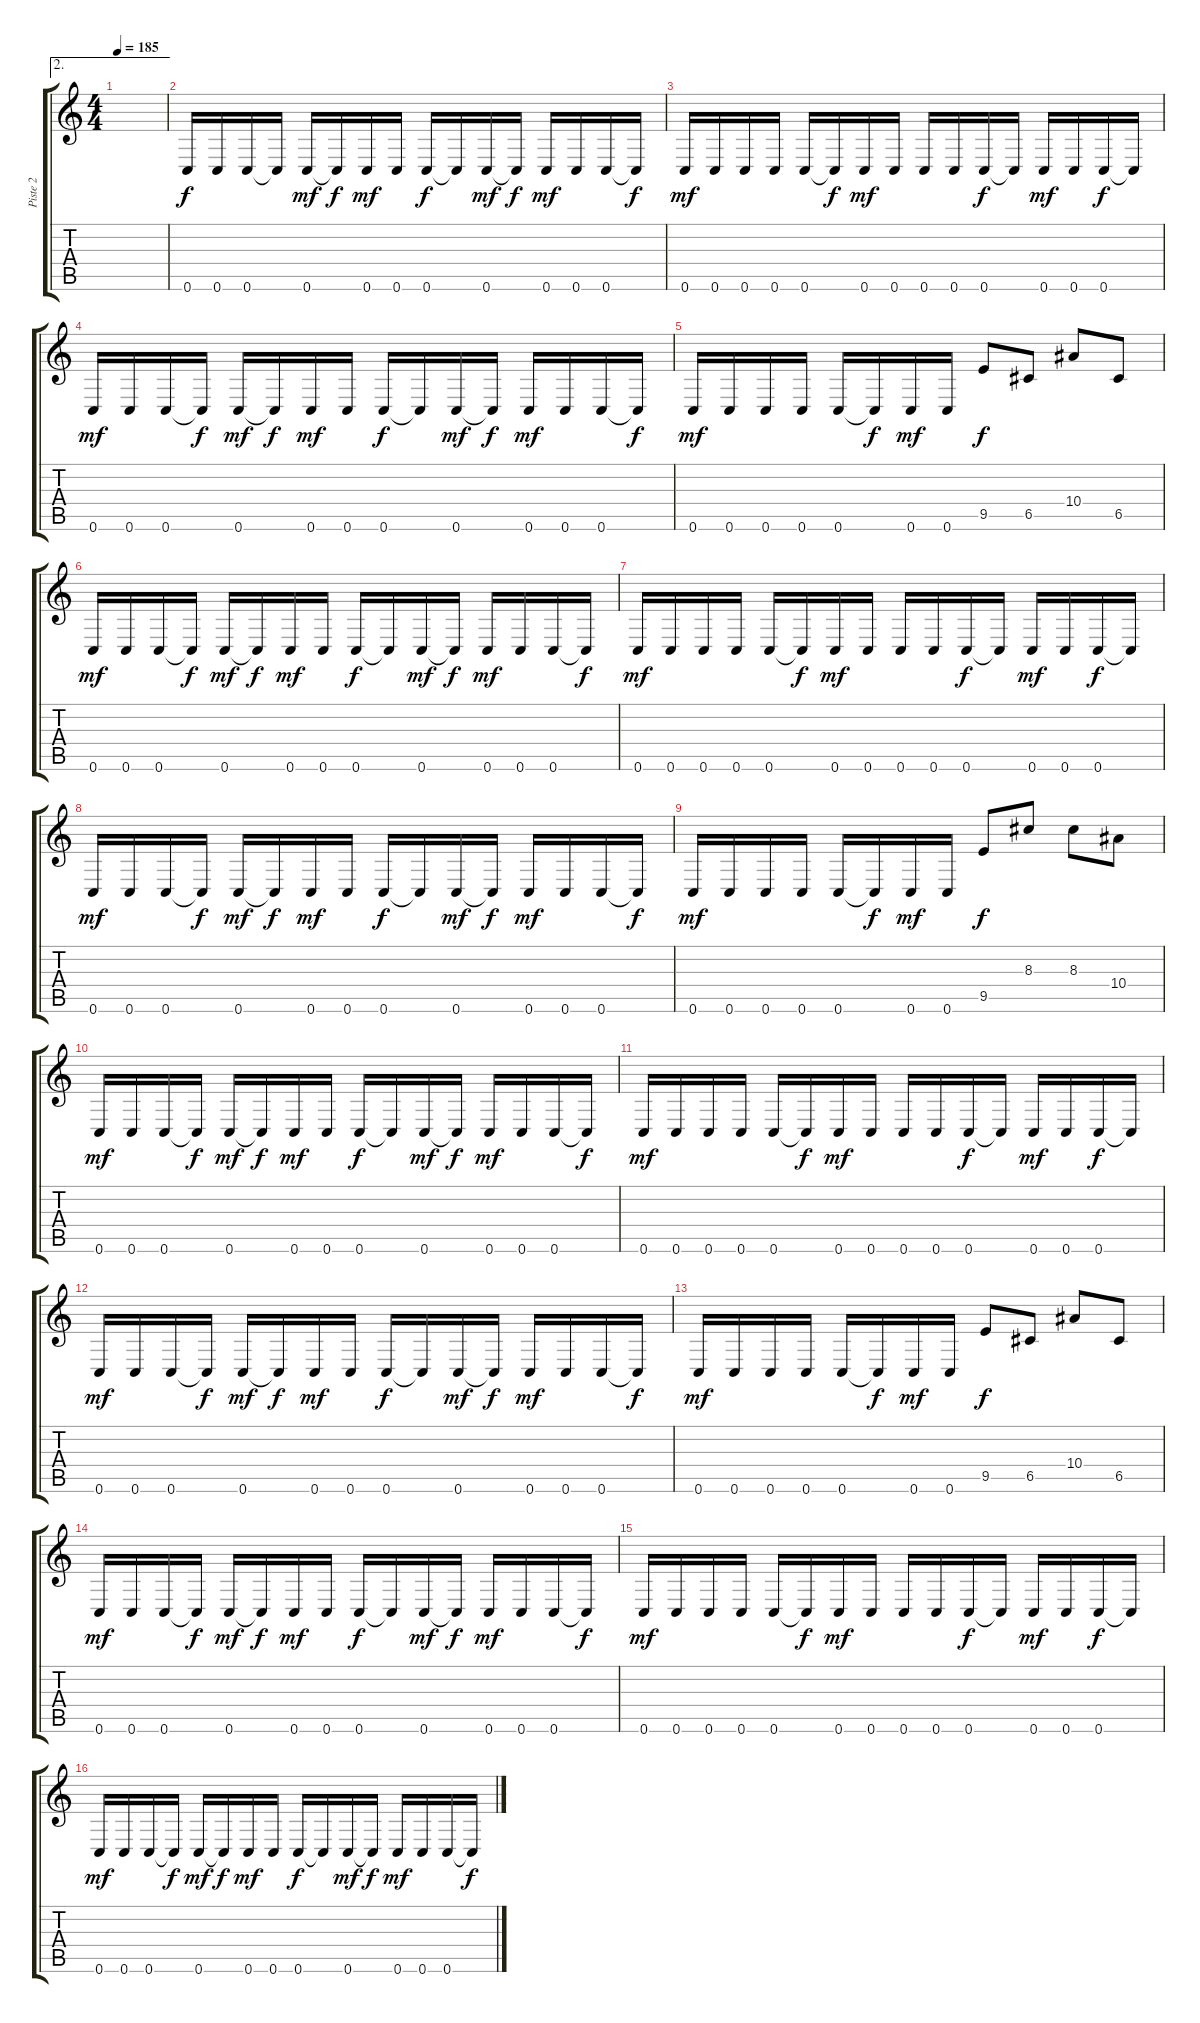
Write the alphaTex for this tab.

\track ("Piste 2" "Piste 2") {instrument distortionguitar}
\staff {score tabs}
\tuning (D4 A3 F3 C3 G2 C2) {hide}
\ae 2
\ts (4 4)
\tempo 185
\clef g2
\ks c
|
0.6.16 0.6.16 0.6.16 0.6{t}.16{dy f} 0.6.16{dy mf} 0.6{t}.16{dy f} 0.6.16{dy mf} 0.6.16 0.6.16{dy f} 0.6{t}.16 0.6.16{dy mf} 0.6{t}.16{dy f} 0.6.16{dy mf} 0.6.16 0.6.16 0.6{t}.16{dy f} |
0.6.16{dy mf} 0.6.16 0.6.16 0.6.16 0.6.16 0.6{t}.16{dy f} 0.6.16{dy mf} 0.6.16 0.6.16 0.6.16 0.6.16{dy f} 0.6{t}.16 0.6.16{dy mf} 0.6.16 0.6.16{dy f} 0.6{t}.16 |
0.6.16{dy mf} 0.6.16 0.6.16 0.6{t}.16{dy f} 0.6.16{dy mf} 0.6{t}.16{dy f} 0.6.16{dy mf} 0.6.16 0.6.16{dy f} 0.6{t}.16 0.6.16{dy mf} 0.6{t}.16{dy f} 0.6.16{dy mf} 0.6.16 0.6.16 0.6{t}.16{dy f} |
0.6.16{dy mf} 0.6.16 0.6.16 0.6.16 0.6.16 0.6{t}.16{dy f} 0.6.16{dy mf} 0.6.16 9.5.8{dy f} 6.5.8 10.4.8 6.5.8 |
0.6.16{dy mf} 0.6.16 0.6.16 0.6{t}.16{dy f} 0.6.16{dy mf} 0.6{t}.16{dy f} 0.6.16{dy mf} 0.6.16 0.6.16{dy f} 0.6{t}.16 0.6.16{dy mf} 0.6{t}.16{dy f} 0.6.16{dy mf} 0.6.16 0.6.16 0.6{t}.16{dy f} |
0.6.16{dy mf} 0.6.16 0.6.16 0.6.16 0.6.16 0.6{t}.16{dy f} 0.6.16{dy mf} 0.6.16 0.6.16 0.6.16 0.6.16{dy f} 0.6{t}.16 0.6.16{dy mf} 0.6.16 0.6.16{dy f} 0.6{t}.16 |
0.6.16{dy mf} 0.6.16 0.6.16 0.6{t}.16{dy f} 0.6.16{dy mf} 0.6{t}.16{dy f} 0.6.16{dy mf} 0.6.16 0.6.16{dy f} 0.6{t}.16 0.6.16{dy mf} 0.6{t}.16{dy f} 0.6.16{dy mf} 0.6.16 0.6.16 0.6{t}.16{dy f} |
0.6.16{dy mf} 0.6.16 0.6.16 0.6.16 0.6.16 0.6{t}.16{dy f} 0.6.16{dy mf} 0.6.16 9.5.8{dy f} 8.3.8 8.3.8 10.4.8 |
0.6.16{dy mf} 0.6.16 0.6.16 0.6{t}.16{dy f} 0.6.16{dy mf} 0.6{t}.16{dy f} 0.6.16{dy mf} 0.6.16 0.6.16{dy f} 0.6{t}.16 0.6.16{dy mf} 0.6{t}.16{dy f} 0.6.16{dy mf} 0.6.16 0.6.16 0.6{t}.16{dy f} |
0.6.16{dy mf} 0.6.16 0.6.16 0.6.16 0.6.16 0.6{t}.16{dy f} 0.6.16{dy mf} 0.6.16 0.6.16 0.6.16 0.6.16{dy f} 0.6{t}.16 0.6.16{dy mf} 0.6.16 0.6.16{dy f} 0.6{t}.16 |
0.6.16{dy mf} 0.6.16 0.6.16 0.6{t}.16{dy f} 0.6.16{dy mf} 0.6{t}.16{dy f} 0.6.16{dy mf} 0.6.16 0.6.16{dy f} 0.6{t}.16 0.6.16{dy mf} 0.6{t}.16{dy f} 0.6.16{dy mf} 0.6.16 0.6.16 0.6{t}.16{dy f} |
0.6.16{dy mf} 0.6.16 0.6.16 0.6.16 0.6.16 0.6{t}.16{dy f} 0.6.16{dy mf} 0.6.16 9.5.8{dy f} 6.5.8 10.4.8 6.5.8 |
0.6.16{dy mf} 0.6.16 0.6.16 0.6{t}.16{dy f} 0.6.16{dy mf} 0.6{t}.16{dy f} 0.6.16{dy mf} 0.6.16 0.6.16{dy f} 0.6{t}.16 0.6.16{dy mf} 0.6{t}.16{dy f} 0.6.16{dy mf} 0.6.16 0.6.16 0.6{t}.16{dy f} |
0.6.16{dy mf} 0.6.16 0.6.16 0.6.16 0.6.16 0.6{t}.16{dy f} 0.6.16{dy mf} 0.6.16 0.6.16 0.6.16 0.6.16{dy f} 0.6{t}.16 0.6.16{dy mf} 0.6.16 0.6.16{dy f} 0.6{t}.16 |
0.6.16{dy mf} 0.6.16 0.6.16 0.6{t}.16{dy f} 0.6.16{dy mf} 0.6{t}.16{dy f} 0.6.16{dy mf} 0.6.16 0.6.16{dy f} 0.6{t}.16 0.6.16{dy mf} 0.6{t}.16{dy f} 0.6.16{dy mf} 0.6.16 0.6.16 0.6{t}.16{dy f}
